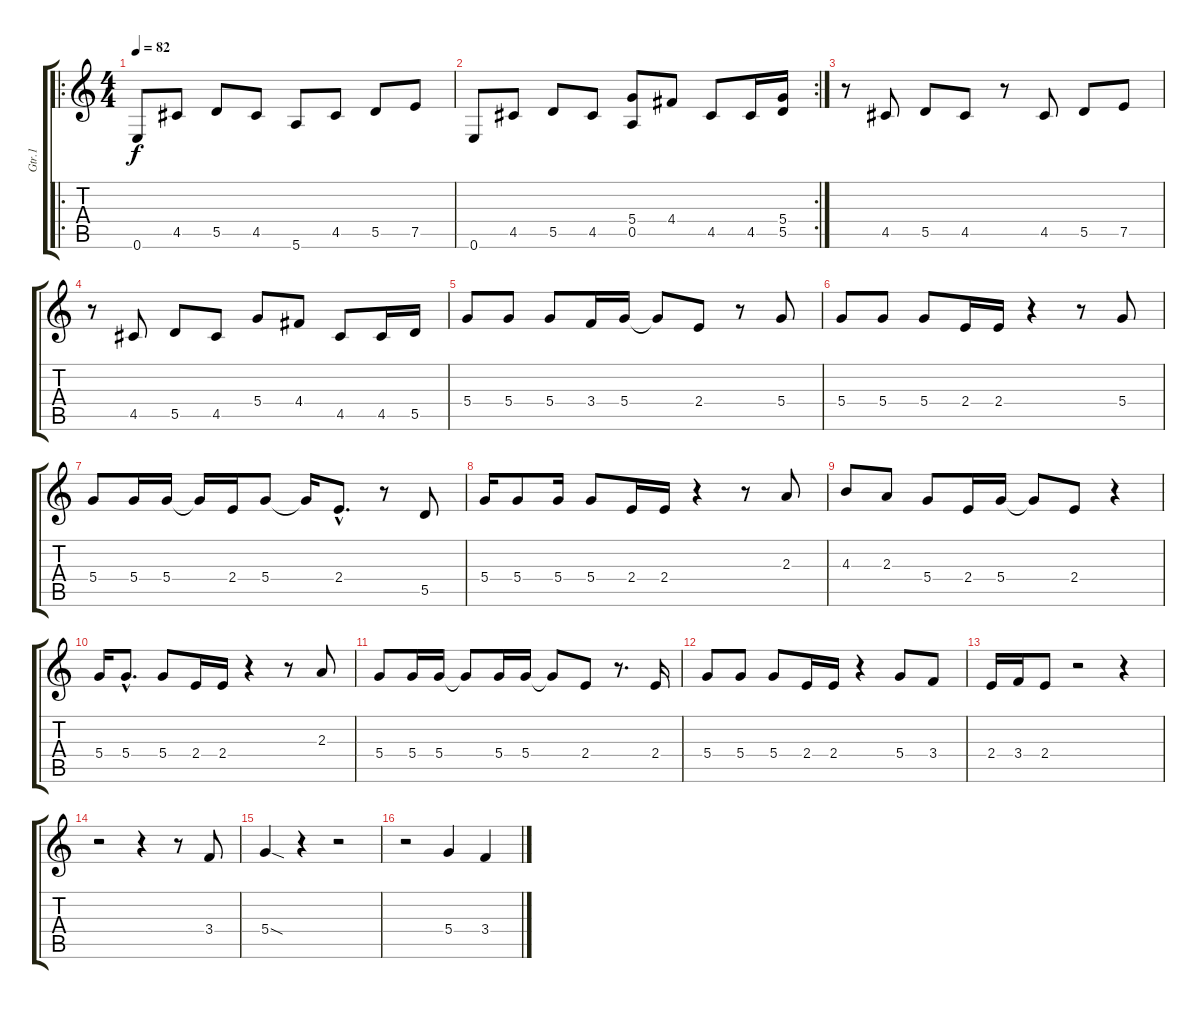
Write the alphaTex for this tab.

\track ("Gtr.1" "Gtr.1") {instrument distortionguitar}
\staff {score tabs}
\tuning (E4 B3 G3 D3 A2 E2) {hide}
\ro
\ts (4 4)
\tempo 82
\clef g2
\ks c
0.6.8{dy f instrument distortionguitar} 4.5.8 5.5.8 4.5.8 5.6.8 4.5.8 5.5.8 7.5.8 |
\rc 2
0.6.8 4.5.8 5.5.8 4.5.8 (5.4 0.5).8 4.4.8 4.5.8 4.5.16 (5.4 5.5).16 |
r.8 4.5.8 5.5.8 4.5.8 r.8 4.5.8 5.5.8 7.5.8 |
r.8 4.5.8 5.5.8 4.5.8 5.4.8 4.4.8 4.5.8 4.5.16 5.5.16 |
5.4.8 5.4.8 5.4.8 3.4.16 5.4.16 5.4{t}.8 2.4.8 r.8 5.4.8 |
5.4.8 5.4.8 5.4.8 2.4.16 2.4.16 r.4 r.8 5.4.8 |
5.4.8 5.4.16 5.4.16 5.4{t}.16 2.4.16 5.4.8 5.4{t}.16 2.4{hac}.8{d} r.8 5.5.8 |
5.4.16 5.4.8 5.4.16 5.4.8 2.4.16 2.4.16 r.4 r.8 2.3.8 |
4.3.8 2.3.8 5.4.8 2.4.16 5.4.16 5.4{t}.8 2.4.8 r.4 |
5.4.16 5.4{hac}.8{d} 5.4.8 2.4.16 2.4.16 r.4 r.8 2.3.8 |
5.4.8 5.4.16 5.4.16 5.4{t}.8 5.4.16 5.4.16 5.4{t}.8 2.4.8 r.8{d} 2.4.16 |
5.4.8 5.4.8 5.4.8 2.4.16 2.4.16 r.4 5.4.8 3.4.8 |
2.4.16 3.4.16 2.4.8 r.2 r.4 |
r.2 r.4 r.8 3.4.8 |
5.4{sod}.4 r.4 r.2 |
r.2 5.4.4 3.4.4
